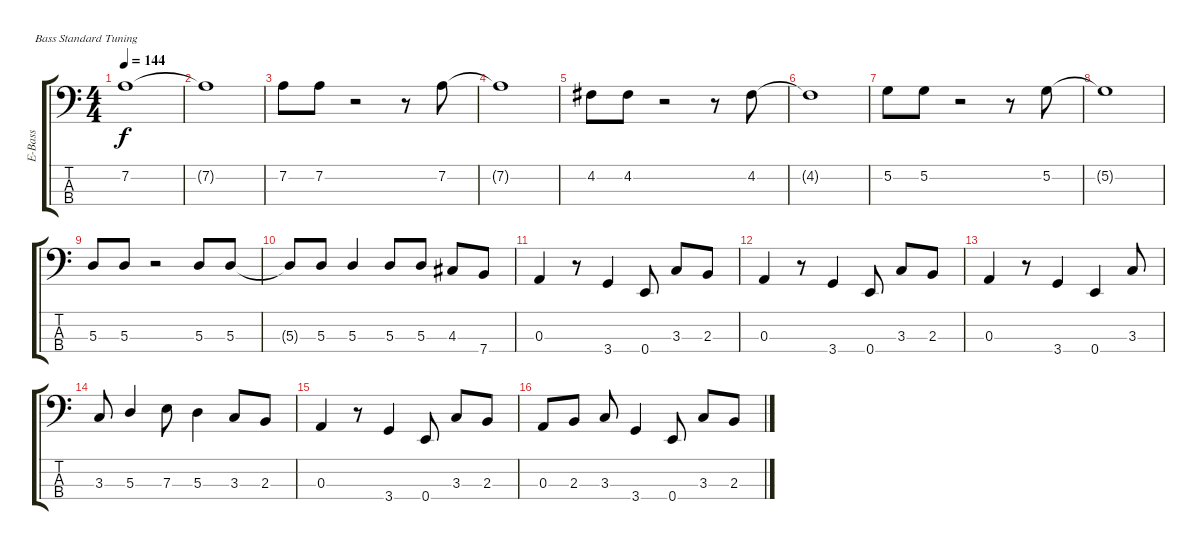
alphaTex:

\bracketExtendMode groupsimilarinstruments
\otherSystemsTrackNameOrientation horizontal
\track ("Bass" "E-Bass") {instrument electricbassfinger}
\staff {score tabs}
\tuning (G2 D2 A1 E1)
\ts (4 4)
\tempo 144
\clef f4
\ks c
7.2.1{dy f beam Down} |
7.2{t}.1{beam Down} |
7.2.8{beam Down} 7.2.8{beam Down} r.2{beam Down} r.8{beam Down} 7.2.8{beam Down} |
7.2{t}.1{beam Down} |
4.2{acc #}.8{beam Down} 4.2{acc #}.8{beam Down} r.2{beam Down} r.8{beam Down} 4.2{acc #}.8{beam Down} |
4.2{t acc #}.1{beam Down} |
5.2.8{beam Down} 5.2.8{beam Down} r.2{beam Down} r.8{beam Down} 5.2.8{beam Down} |
5.2{t}.1{beam Down} |
5.3.8{beam Up} 5.3.8{beam Up} r.2{beam Up} 5.3.8{beam Up} 5.3.8{beam Up} |
5.3{t}.8{beam Up} 5.3.8{beam Up} 5.3.4{beam Up} 5.3.8{beam Up} 5.3.8{beam Up} 4.3{acc #}.8{beam Up} 7.4.8{beam Up} |
0.3.4{beam Up} r.8{beam Up} 3.4.4{beam Up} 0.4.8{beam Up} 3.3.8{beam Up} 2.3.8{beam Up} |
0.3.4{beam Up} r.8{beam Up} 3.4.4{beam Up} 0.4.8{beam Up} 3.3.8{beam Up} 2.3.8{beam Up} |
0.3.4{beam Up} r.8{beam Up} 3.4.4{beam Up} 0.4.4{beam Up} 3.3.8{beam Up} |
3.3.8{beam Up} 5.3.4{beam Up} 7.3.8{beam Down} 5.3.4{beam Down} 3.3.8{beam Up} 2.3.8{beam Up} |
0.3.4{beam Up} r.8{beam Up} 3.4.4{beam Up} 0.4.8{beam Up} 3.3.8{beam Up} 2.3.8{beam Up} |
0.3.8{beam Up} 2.3.8{beam Up} 3.3.8{beam Up} 3.4.4{beam Up} 0.4.8{beam Up} 3.3.8{beam Up} 2.3.8{beam Up}
